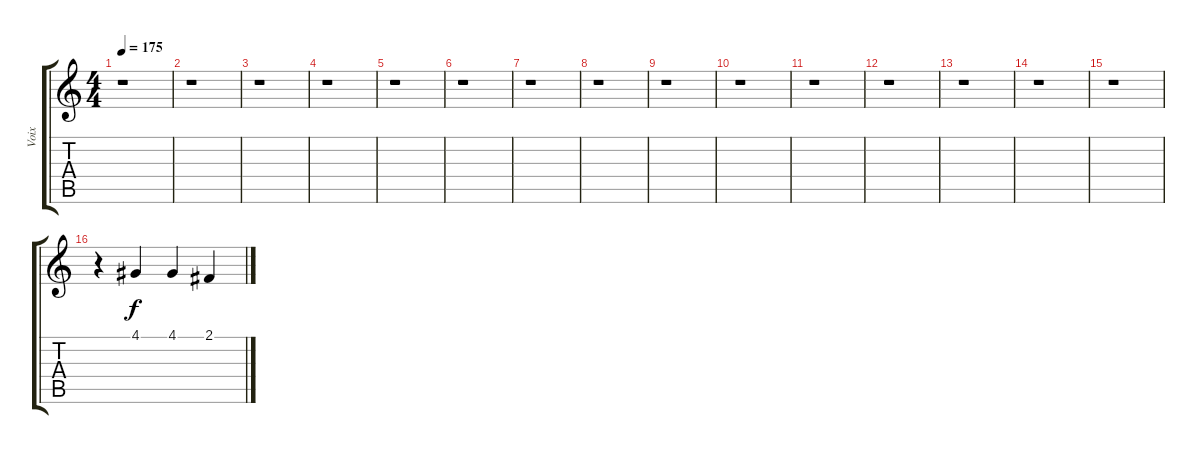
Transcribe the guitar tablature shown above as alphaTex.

\track ("Voix" "Voix") {instrument lead6voice}
\staff {score tabs}
\tuning (E4 B3 G3 D3 A2 E2) {hide}
\ts (4 4)
\tempo 175
\clef g2
\ks c
r.1{dy f} |
r.1 |
r.1 |
r.1 |
r.1 |
r.1 |
r.1 |
r.1 |
r.1 |
r.1 |
r.1 |
r.1 |
r.1 |
r.1 |
r.1 |
r.4 4.1.4 4.1.4 2.1.4
